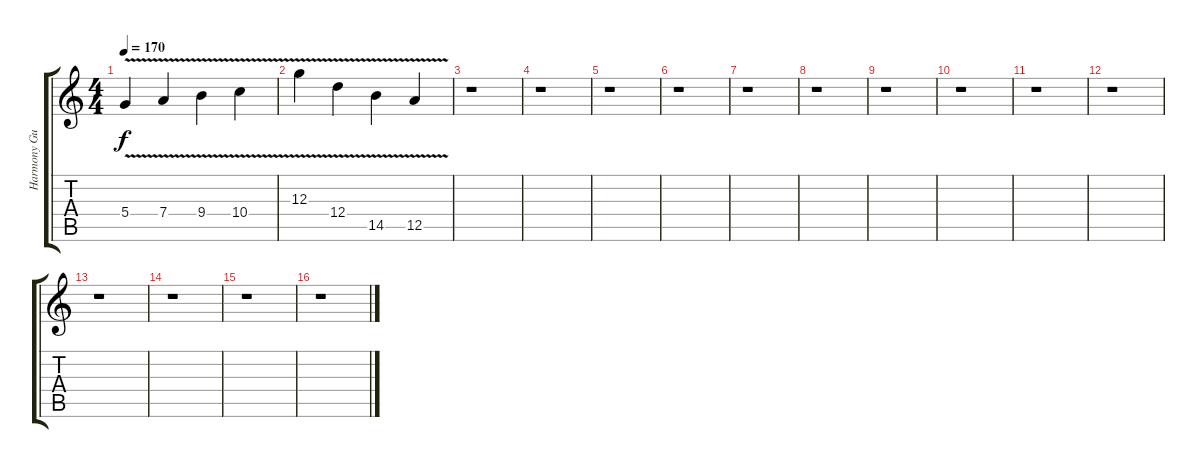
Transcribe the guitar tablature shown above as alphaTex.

\track ("Harmony Guitar" "Harmony Gu") {instrument distortionguitar}
\staff {score tabs}
\tuning (E4 B3 G3 D3 A2 E2) {hide}
\ts (4 4)
\tempo 170
\clef g2
\ks c
5.4{v}.4{dy f} 7.4{v}.4 9.4{v}.4 10.4{v}.4 |
12.3{v}.4 12.4{v}.4 14.5{v}.4 12.5{v}.4 |
r.1 |
r.1 |
r.1 |
r.1 |
r.1 |
r.1 |
r.1 |
r.1 |
r.1 |
r.1 |
r.1 |
r.1 |
r.1 |
r.1
